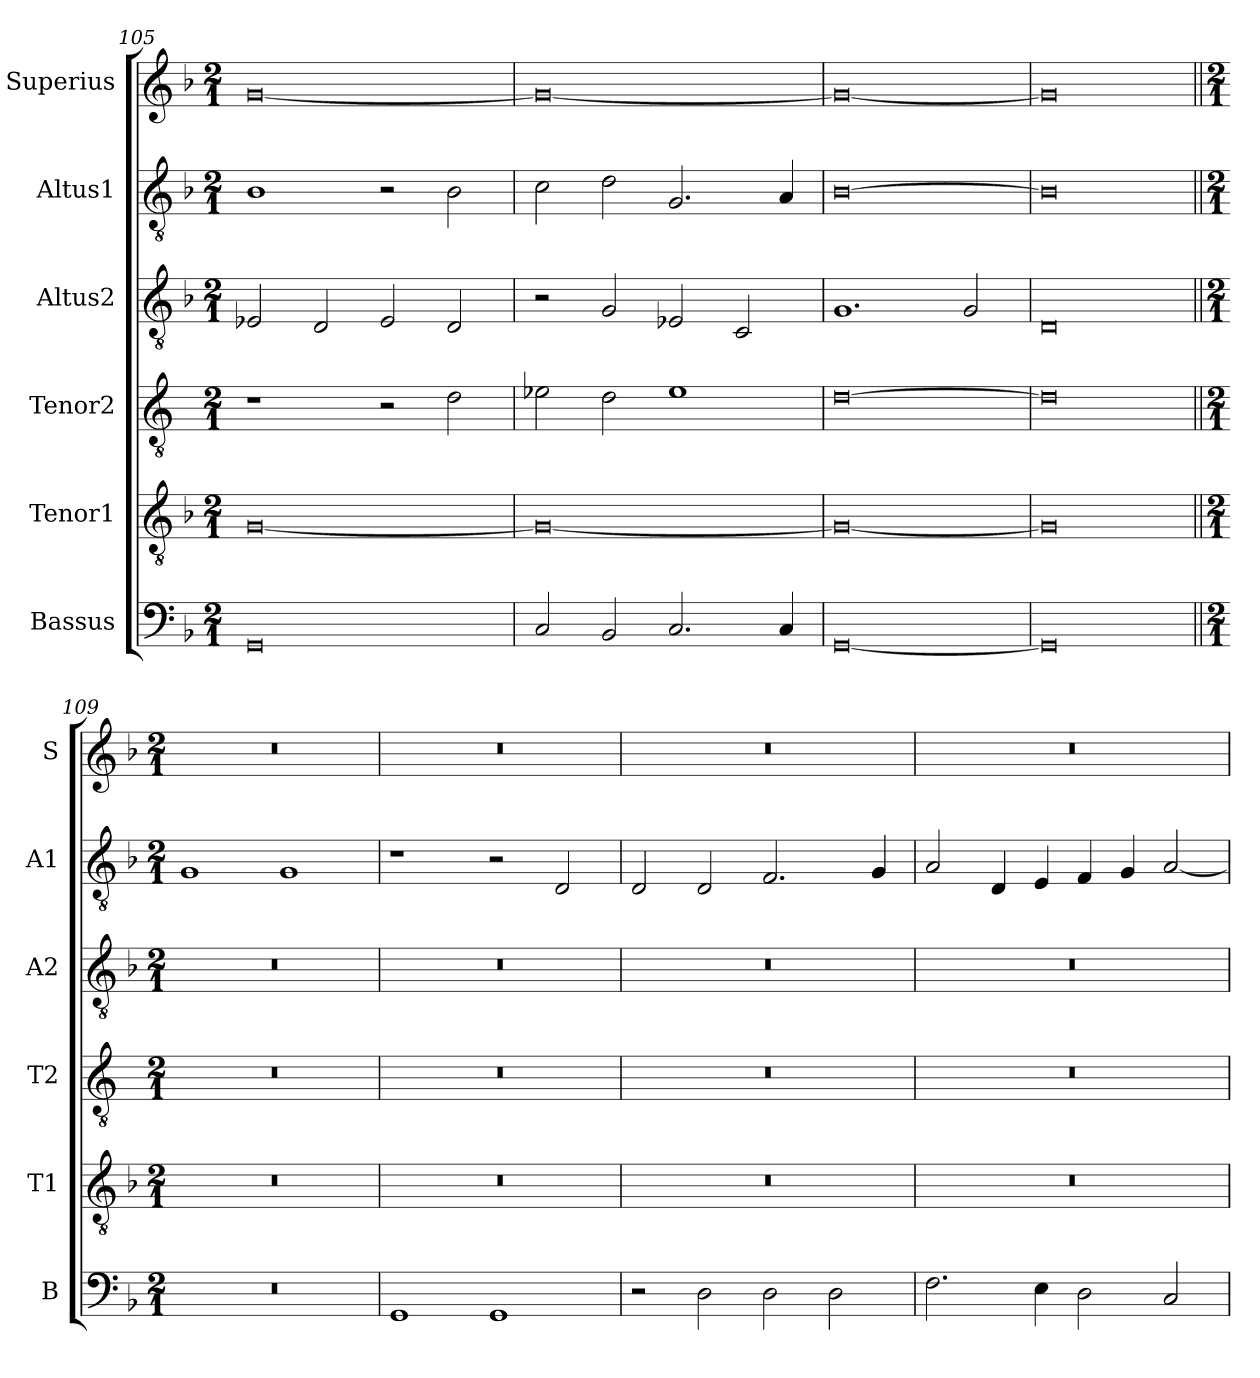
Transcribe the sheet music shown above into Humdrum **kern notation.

**kern	**kern	**kern	**kern	**kern	**kern
*part6	*part5	*part4	*part3	*part2	*part1
*staff6	*staff5	*staff4	*staff3	*staff2	*staff1
*I"Bassus	*I"Tenor1	*I"Tenor2	*I"Altus2	*I"Altus1	*I"Superius
*I'B	*I'T1	*I'T2	*I'A2	*I'A1	*I'S
*clefF4	*clefGv2	*clefGv2	*clefGv2	*clefGv2	*clefG2
*k[b-]	*k[b-]	*k[]	*k[b-]	*k[b-]	*k[b-]
*M2/1	*M2/1	*M2/1	*M2/1	*M2/1	*M2/1
=105	=105	=105	=105	=105	=105
0GG	[0G	1r	2E-X/	1B-	[0g
.	.	.	2D/	.	.
.	.	2r	2E-/	2r	.
.	.	2d\	2D/	2B-\	.
=106	=106	=106	=106	=106	=106
2C/	0G_	2e-X\	2r	2c\	0g_
2BB-/	.	2d\	2G/	2d\	.
2.C/	.	1e-	2E-X/	2.G/	.
.	.	.	2C/	.	.
4C/	.	.	.	4A/	.
=107	=107	=107	=107	=107	=107
[0GG	0G_	[0d	1.G	[0B-	0g_
.	.	.	2G/	.	.
=108	=108	=108	=108	=108	=108
0GG]	0G]	0d]	0D	0B-]	0g]
!!LO:LB:g=z
=109||	=109||	=109||	=109||	=109||	=109||
*M2/1	*M2/1	*M2/1	*M2/1	*M2/1	*M2/1
0r	0r	0r	0r	1G	0r
.	.	.	.	1G	.
=110	=110	=110	=110	=110	=110
1GG	0r	0r	0r	1r	0r
1GG	.	.	.	2r	.
.	.	.	.	2D/	.
=111	=111	=111	=111	=111	=111
2r	0r	0r	0r	2D/	0r
2D\	.	.	.	2D/	.
2D\	.	.	.	2.F/	.
2D\	.	.	.	.	.
.	.	.	.	4G/	.
=112	=112	=112	=112	=112	=112
2.F\	0r	0r	0r	2A/	0r
.	.	.	.	4D/	.
4E\	.	.	.	4E/	.
2D\	.	.	.	4F/	.
.	.	.	.	4G/	.
2C/	.	.	.	[2A/	.
=	=	=	=	=	=
*-	*-	*-	*-	*-	*-
